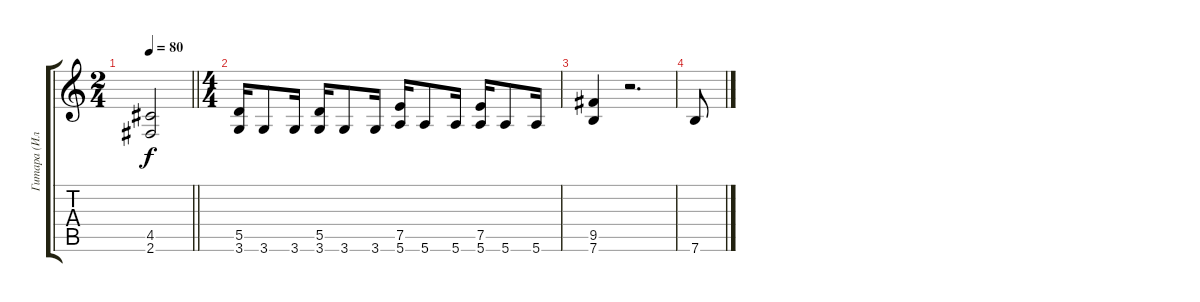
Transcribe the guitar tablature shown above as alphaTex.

\track ("Гитара (Илья)" "Гитара (Ил") {instrument electricguitarclean}
\staff {score tabs}
\tuning (E4 B3 G3 D3 A2 E2) {hide}
\ts (2 4)
\tempo 80
\clef g2
\barLineRight lightlight
\ks c
(4.5 2.6).2{dy f} |
\ts (4 4)
(5.5 3.6).16 3.6.8 3.6.16 (5.5 3.6).16 3.6.8 3.6.16 (7.5 5.6).16 5.6.8 5.6.16 (7.5 5.6).16 5.6.8 5.6.16 |
(9.5 7.6).4 r.2{d} |
7.6.8
